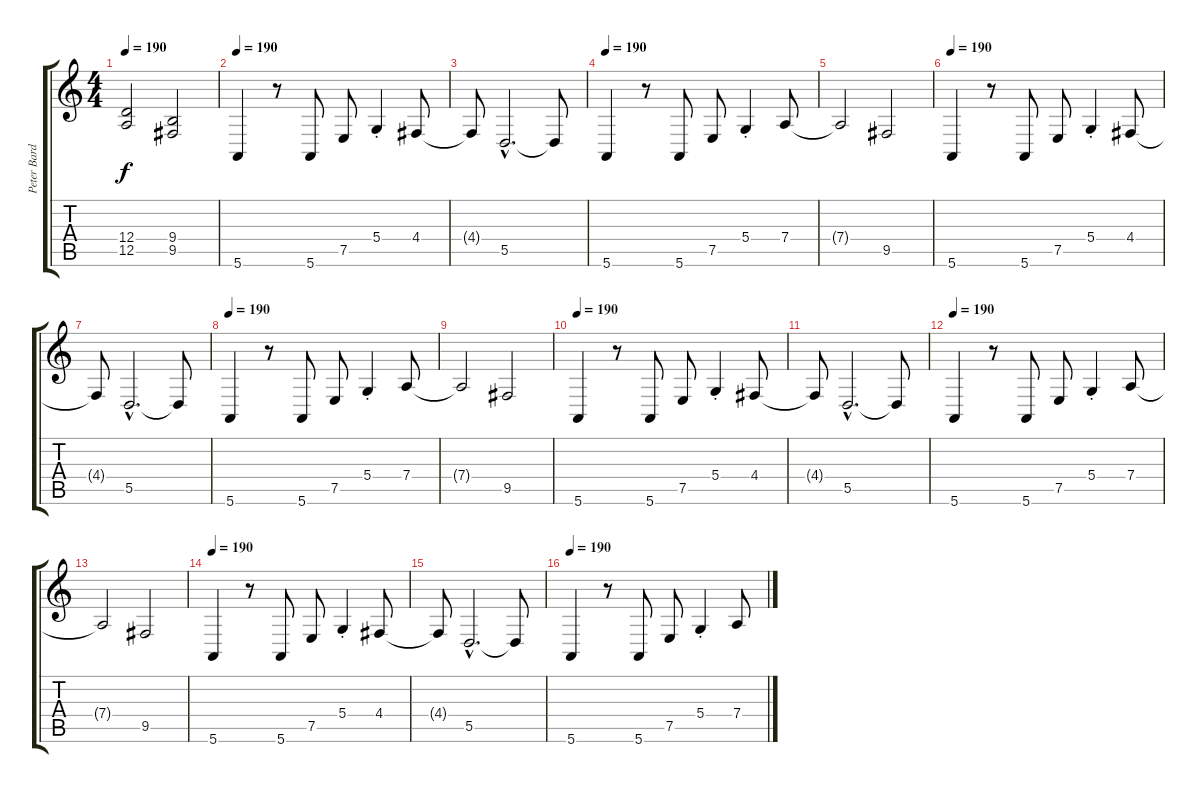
\track ("Peter Bardens" "Peter Bard") {instrument drawbarorgan}
\staff {score tabs}
\tuning (E4 B3 G3 D3 A2 E2) {hide}
\ts (4 4)
\tempo 190
\clef g2
\ks c
(12.4{t} 12.5{t}).2{dy f} (9.4 9.5).2 |
\tempo 190
5.6.4{volume 10 instrument lead8bassandlead} r.8 5.6.8 7.5.8 5.4{st}.4 4.4.8 |
4.4{t}.8 5.5{hac}.2{d} 5.5{t}.8 |
\tempo 190
5.6.4 r.8 5.6.8 7.5.8 5.4{st}.4 7.4.8 |
7.4{t}.2 9.5.2 |
\tempo 190
5.6.4{volume 10 instrument lead8bassandlead} r.8 5.6.8 7.5.8 5.4{st}.4 4.4.8 |
4.4{t}.8 5.5{hac}.2{d} 5.5{t}.8 |
\tempo 190
5.6.4 r.8 5.6.8 7.5.8 5.4{st}.4 7.4.8 |
7.4{t}.2 9.5.2 |
\tempo 190
5.6.4{volume 10 instrument lead8bassandlead} r.8 5.6.8 7.5.8 5.4{st}.4 4.4.8 |
4.4{t}.8 5.5{hac}.2{d} 5.5{t}.8 |
\tempo 190
5.6.4 r.8 5.6.8 7.5.8 5.4{st}.4 7.4.8 |
7.4{t}.2 9.5.2 |
\tempo 190
5.6.4{volume 10 instrument lead8bassandlead} r.8 5.6.8 7.5.8 5.4{st}.4 4.4.8 |
4.4{t}.8 5.5{hac}.2{d} 5.5{t}.8 |
\tempo 190
5.6.4 r.8 5.6.8 7.5.8 5.4{st}.4 7.4.8
